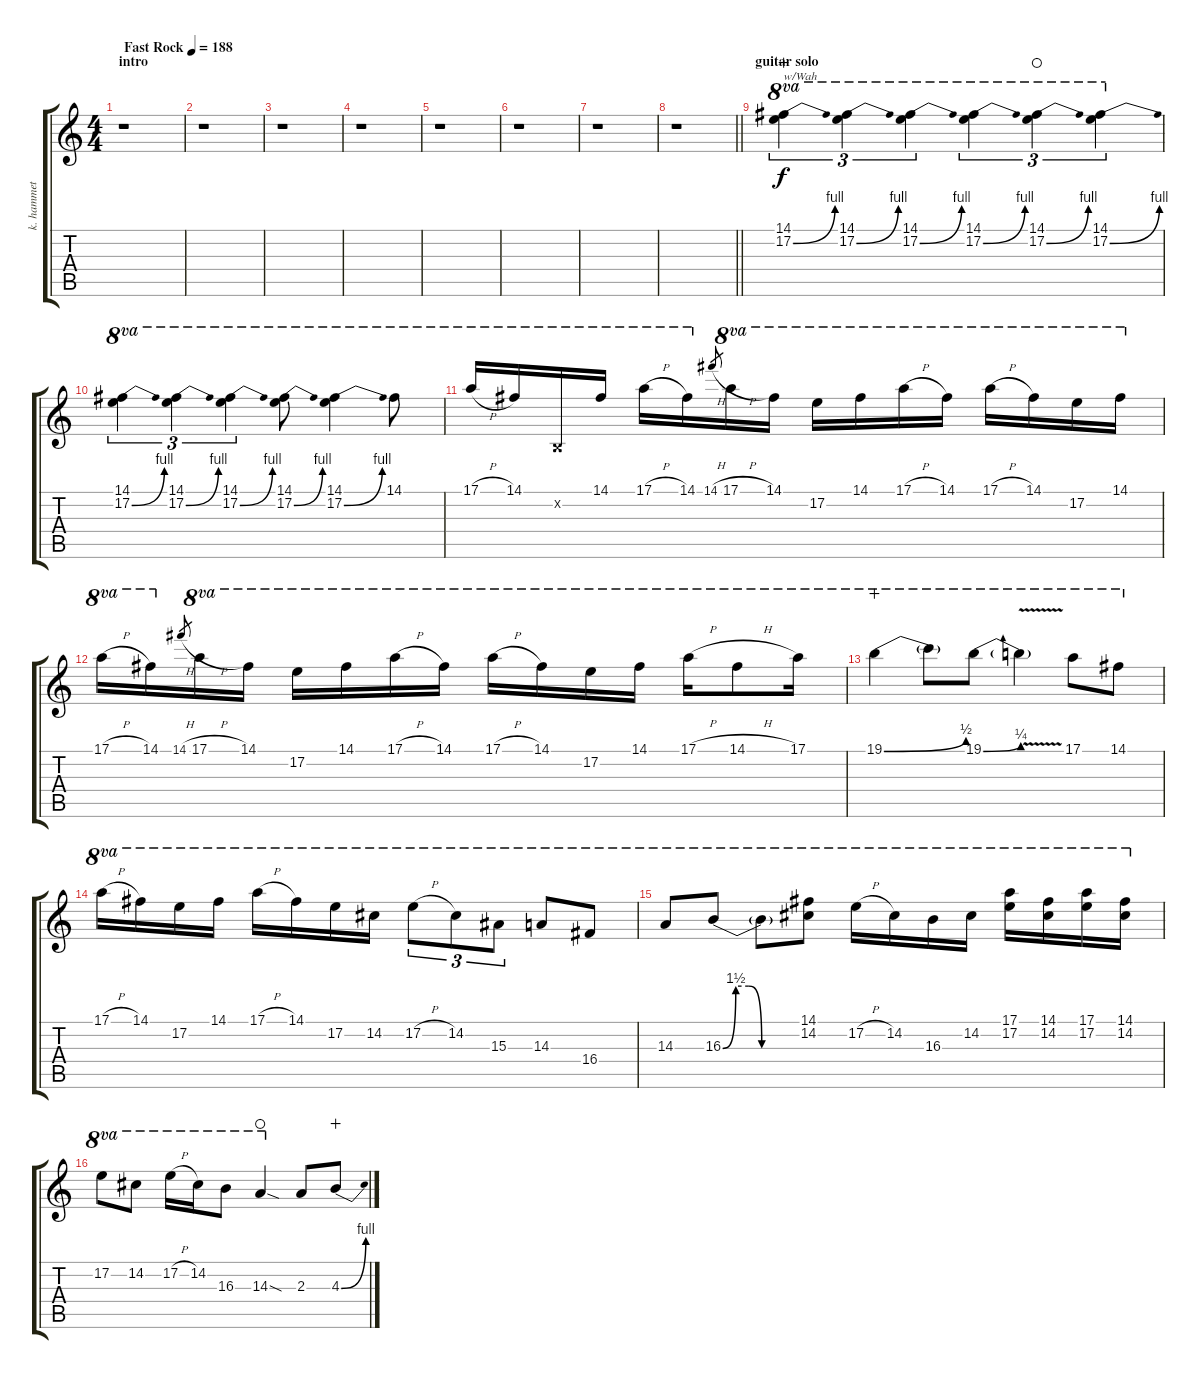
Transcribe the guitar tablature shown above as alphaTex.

\track ("k. hammet - lead guitar" "k. hammet ") {instrument distortionguitar}
\staff {score tabs}
\tuning (E4 B3 G3 D3 A2 E2) {hide}
\ts (4 4)
\section ("" "intro")
\tempo (188 "Fast Rock")
\clef g2
\ks c
r.1{dy f instrument distortionguitar} |
r.1 |
r.1 |
r.1 |
r.1 |
r.1 |
r.1 |
\barLineRight lightlight
r.1 |
\section ("" "guitar solo")
(14.1 17.2{be (bend 0 0 60 4)}).4{tu (3 2) ot 8va txt "w/Wah" wahc} (14.1 17.2{be (bend 0 0 60 4)}).4{tu (3 2) ot 8va} (14.1 17.2{be (bend 0 0 60 4)}).4{tu (3 2) ot 8va} (14.1 17.2{be (bend 0 0 60 4)}).4{tu (3 2) ot 8va} (14.1 17.2{be (bend 0 0 60 4)}).4{tu (3 2) ot 8va waho} (14.1 17.2{be (bend 0 0 60 4)}).4{tu (3 2) ot 8va} |
(14.1 17.2{be (bend 0 0 60 4)}).4{tu (3 2) ot 8va} (14.1 17.2{be (bend 0 0 60 4)}).4{tu (3 2) ot 8va} (14.1 17.2{be (bend 0 0 60 4)}).4{tu (3 2) ot 8va} (14.1 17.2{be (bend 0 0 60 4)}).8{ot 8va} (14.1 17.2{be (bend 0 0 60 4)}).4{ot 8va} 14.1.8{ot 8va} |
17.1{h}.16{ot 8va} 14.1.16{ot 8va} 0.2{x}.16{ot 8va} 14.1.16{ot 8va} 17.1{h}.16{ot 8va} 14.1.16{ot 8va} 14.1{h}.8{gr} 17.1{h}.16{ot 8va} 14.1.16{ot 8va} 17.2.16{ot 8va} 14.1.16{ot 8va} 17.1{h}.16{ot 8va} 14.1.16{ot 8va} 17.1{h}.16{ot 8va} 14.1.16{ot 8va} 17.2.16{ot 8va} 14.1.16{ot 8va} |
17.1{h}.16{ot 8va} 14.1.16{ot 8va} 14.1{h}.8{gr} 17.1{h}.16{ot 8va} 14.1.16{ot 8va} 17.2.16{ot 8va} 14.1.16{ot 8va} 17.1{h}.16{ot 8va} 14.1.16{ot 8va} 17.1{h}.16{ot 8va} 14.1.16{ot 8va} 17.2.16{ot 8va} 14.1.16{ot 8va} 17.1{h}.16{ot 8va} 14.1{h}.8{ot 8va} 17.1.16{ot 8va} |
19.1{be (bend 0 0 60 2)}.4{ot 8va wahc} 19.1{t}.8{ot 8va} 19.1{be (bend 0 0 60 1)}.8{ot 8va} 19.1{v t}.4{ot 8va} 17.1.8{ot 8va} 14.1.8{ot 8va} |
17.1{h}.16{ot 8va} 14.1.16{ot 8va} 17.2.16{ot 8va} 14.1.16{ot 8va} 17.1{h}.16{ot 8va} 14.1.16{ot 8va} 17.2.16{ot 8va} 14.2.16{ot 8va} 17.2{h}.8{tu (3 2) ot 8va} 14.2.8{tu (3 2) ot 8va} 15.3.8{tu (3 2) ot 8va} 14.3.8{ot 8va} 16.4.8{ot 8va} |
14.3.8{ot 8va} 16.3{be (custom 0 0 10 6 20 6 30 0 60 0)}.8{ot 8va} 16.3{t}.8{ot 8va} (14.1 14.2).8{ot 8va} 17.2{h}.16{ot 8va} 14.2.16{ot 8va} 16.3.16{ot 8va} 14.2.16{ot 8va} (17.1 17.2).16{ot 8va} (14.1 14.2).16{ot 8va} (17.1 17.2).16{ot 8va} (14.1 14.2).16{ot 8va} |
17.2.8{ot 8va} 14.2.8{ot 8va} 17.2{h}.16{ot 8va} 14.2.16{ot 8va} 16.3.8{ot 8va} 14.3{sod}.4{ot 8va waho} 2.3.8 4.3{be (bend 0 0 60 4)}.8{wahc}
